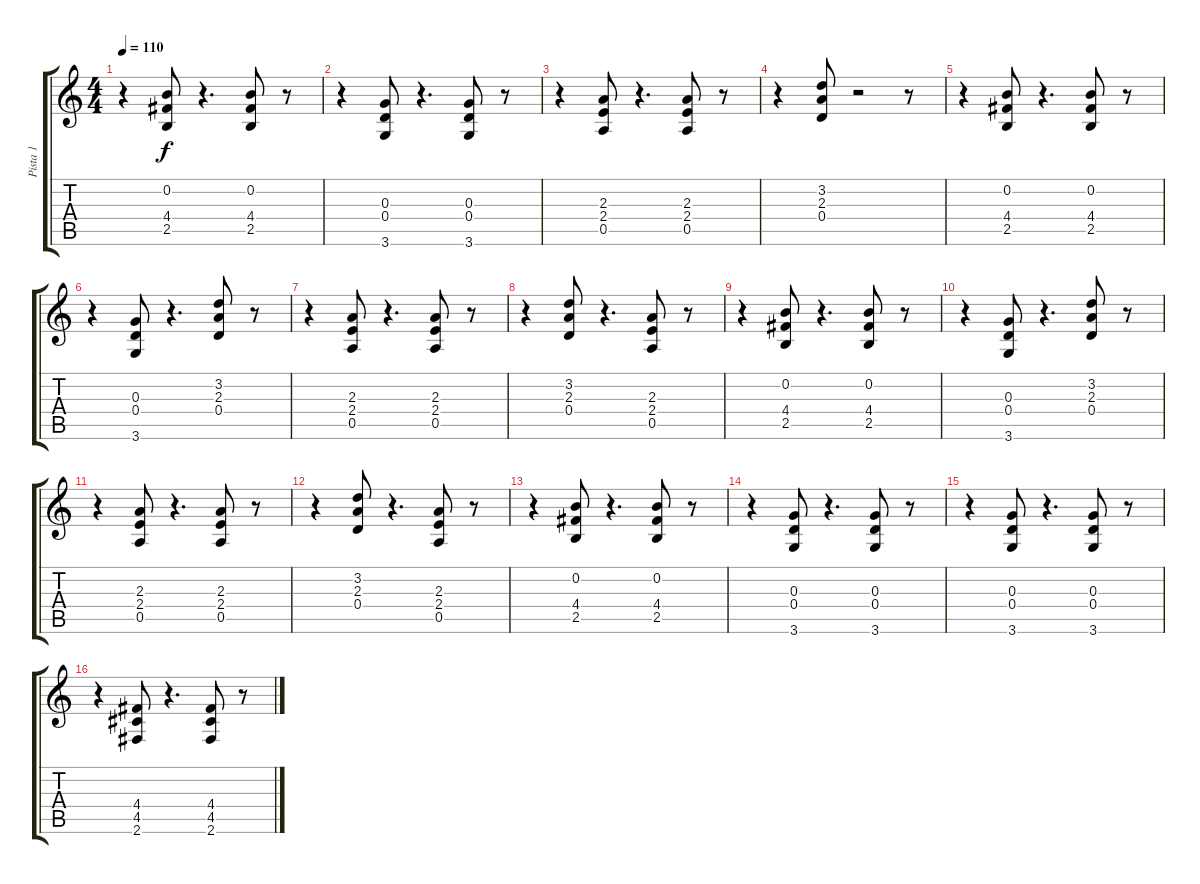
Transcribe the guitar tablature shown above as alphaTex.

\track ("Pista 1" "Pista 1") {instrument distortionguitar}
\staff {score tabs}
\tuning (E4 B3 G3 D3 A2 E2) {hide}
\ts (4 4)
\tempo 110
\clef g2
\ks c
r.4{dy f} (0.2 4.4 2.5).8 r.4{d} (0.2 4.4 2.5).8 r.8 |
r.4 (0.3 0.4 3.6).8 r.4{d} (0.3 0.4 3.6).8 r.8 |
r.4 (2.3 2.4 0.5).8 r.4{d} (2.3 2.4 0.5).8 r.8 |
r.4 (3.2 2.3 0.4).8 r.2 r.8 |
r.4 (0.2 4.4 2.5).8 r.4{d} (0.2 4.4 2.5).8 r.8 |
r.4 (0.3 0.4 3.6).8 r.4{d} (3.2 2.3 0.4).8 r.8 |
r.4 (2.3 2.4 0.5).8 r.4{d} (2.3 2.4 0.5).8 r.8 |
r.4 (3.2 2.3 0.4).8 r.4{d} (2.3 2.4 0.5).8 r.8 |
r.4 (0.2 4.4 2.5).8 r.4{d} (0.2 4.4 2.5).8 r.8 |
r.4 (0.3 0.4 3.6).8 r.4{d} (3.2 2.3 0.4).8 r.8 |
r.4 (2.3 2.4 0.5).8 r.4{d} (2.3 2.4 0.5).8 r.8 |
r.4 (3.2 2.3 0.4).8 r.4{d} (2.3 2.4 0.5).8 r.8 |
r.4 (0.2 4.4 2.5).8 r.4{d} (0.2 4.4 2.5).8 r.8 |
r.4 (0.3 0.4 3.6).8 r.4{d} (0.3 0.4 3.6).8 r.8 |
r.4 (0.3 0.4 3.6).8 r.4{d} (0.3 0.4 3.6).8 r.8 |
r.4 (4.4 4.5 2.6).8 r.4{d} (4.4 4.5 2.6).8 r.8
